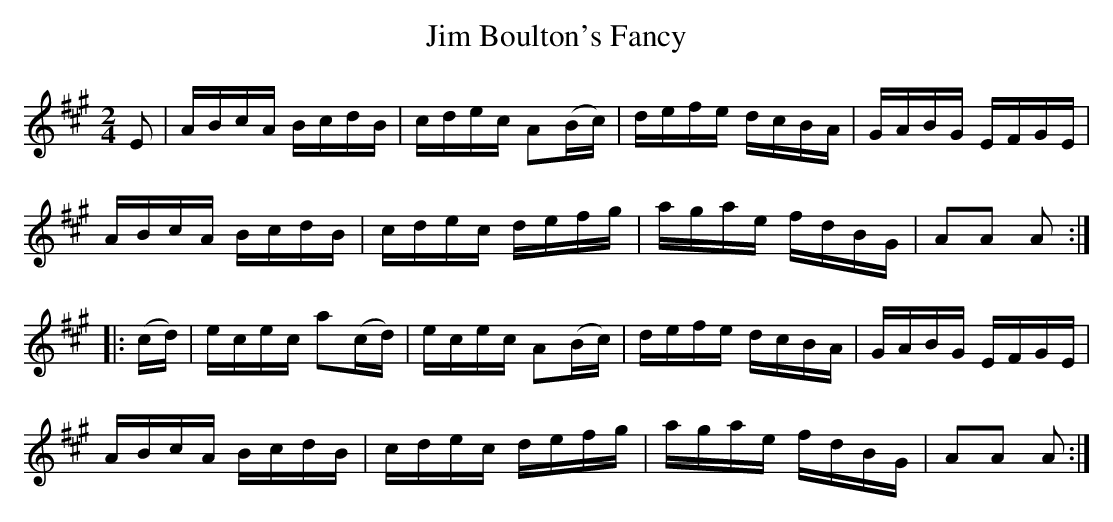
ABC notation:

X:1
T: Jim Boulton's Fancy
M: 2/4
L: 1/16
K: A
    E2  | ABcA  BcdB  | cdec A2(Bc) | defe dcBA | GABG EFGE |
           ABcA  BcdB  | cdec  defg  | agae fdBG | A2A2 A2  :|
|: (cd) | ecec a2(cd) | ecec A2(Bc) | defe dcBA | GABG EFGE |
          ABcA  BcdB  | cdec  defg  | agae fdBG | A2A2 A2  :|
